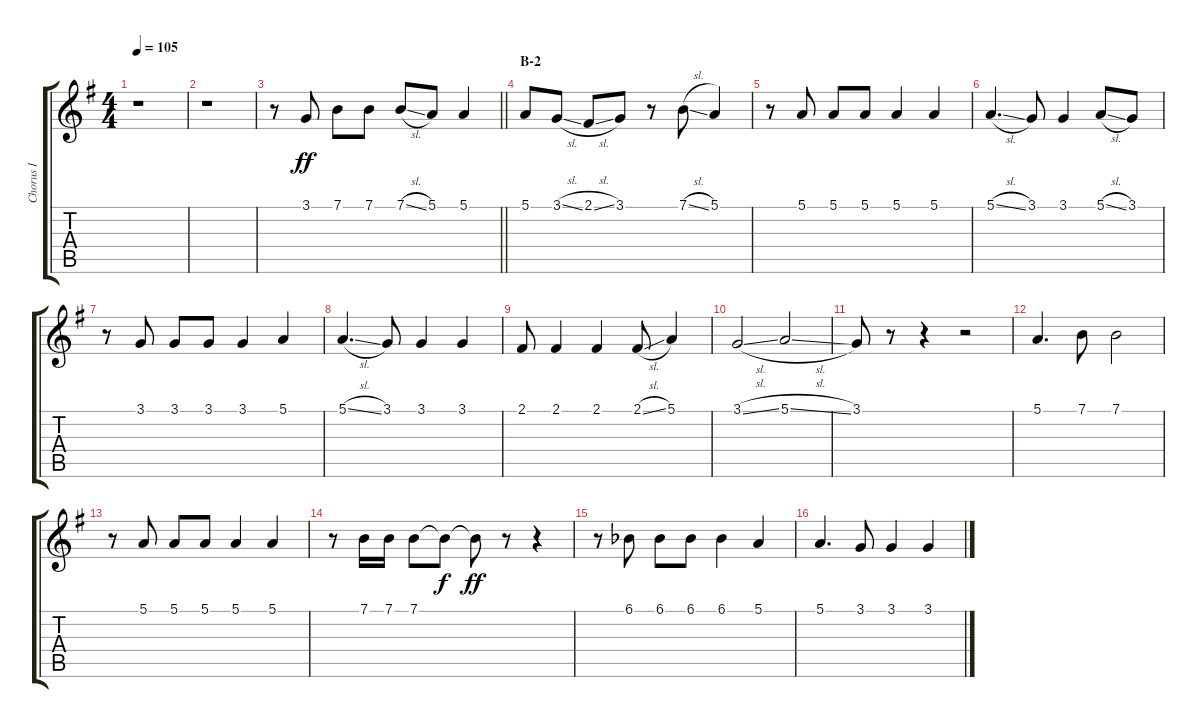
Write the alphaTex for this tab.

\track ("Chorus I" "Chorus I") {instrument voiceoohs}
\staff {score tabs}
\tuning (E4 B3 G3 D3 A2 E2) {hide}
\ts (4 4)
\tempo 105
\clef g2
\ks g
r.1{dy ff} |
r.1 |
\barLineRight lightlight
r.8 3.1.8 7.1.8 7.1.8 7.1{sl}.8 5.1.8 5.1.4 |
\section ("" "B-2")
5.1.8 3.1{sl}.8 2.1{sl}.8 3.1.8 r.8 7.1{sl}.8 5.1.4 |
r.8 5.1.8 5.1.8 5.1.8 5.1.4 5.1.4 |
5.1{sl}.4{d} 3.1.8 3.1.4 5.1{sl}.8 3.1.8 |
r.8 3.1.8 3.1.8 3.1.8 3.1.4 5.1.4 |
5.1{sl}.4{d} 3.1.8 3.1.4 3.1.4 |
2.1.8 2.1.4 2.1.4 2.1{sl}.8 5.1.4 |
3.1{sl}.2 5.1{sl}.2 |
3.1.8 r.8 r.4 r.2 |
5.1.4{d} 7.1.8 7.1.2 |
r.8 5.1.8 5.1.8 5.1.8 5.1.4 5.1.4 |
r.8 7.1.16 7.1.16 7.1.8 7.1{t}.8{dy f} 7.1{t}.8{dy ff} r.8 r.4 |
r.8 6.1{acc b}.8 6.1{acc b}.8 6.1{acc b}.8 6.1{acc b}.4 5.1.4 |
5.1.4{d} 3.1.8 3.1.4 3.1.4
